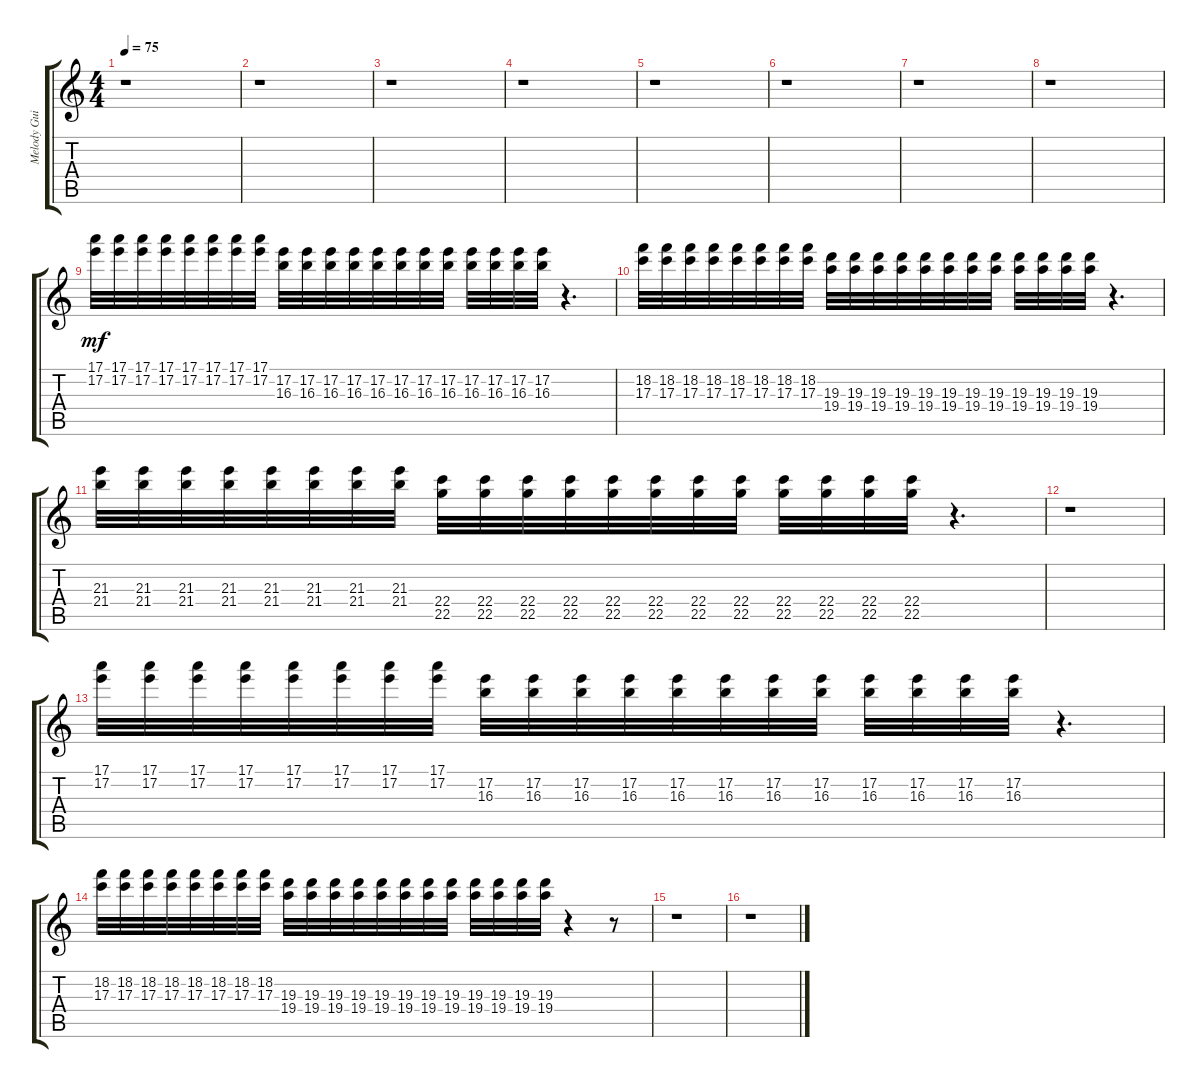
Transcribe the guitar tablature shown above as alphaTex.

\track ("Melody Guitar #3" "Melody Gui") {instrument acousticguitarsteel}
\staff {score tabs}
\tuning (E4 B3 G3 D3 A2 E2) {hide}
\ts (4 4)
\tempo 75
\clef g2
\ks c
r.1{dy mf instrument acousticguitarsteel} |
r.1 |
r.1 |
r.1 |
r.1 |
r.1 |
r.1 |
r.1 |
(17.1 17.2).32 (17.1 17.2).32 (17.1 17.2).32 (17.1 17.2).32 (17.1 17.2).32 (17.1 17.2).32 (17.1 17.2).32 (17.1 17.2).32 (17.2 16.3).32 (17.2 16.3).32 (17.2 16.3).32 (17.2 16.3).32 (17.2 16.3).32 (17.2 16.3).32 (17.2 16.3).32 (17.2 16.3).32 (17.2 16.3).32 (17.2 16.3).32 (17.2 16.3).32 (17.2 16.3).32 r.4{d} |
(18.2 17.3).32 (18.2 17.3).32 (18.2 17.3).32 (18.2 17.3).32 (18.2 17.3).32 (18.2 17.3).32 (18.2 17.3).32 (18.2 17.3).32 (19.3 19.4).32 (19.3 19.4).32 (19.3 19.4).32 (19.3 19.4).32 (19.3 19.4).32 (19.3 19.4).32 (19.3 19.4).32 (19.3 19.4).32 (19.3 19.4).32 (19.3 19.4).32 (19.3 19.4).32 (19.3 19.4).32 r.4{d} |
(21.3 21.4).32 (21.3 21.4).32 (21.3 21.4).32 (21.3 21.4).32 (21.3 21.4).32 (21.3 21.4).32 (21.3 21.4).32 (21.3 21.4).32 (22.4 22.5).32 (22.4 22.5).32 (22.4 22.5).32 (22.4 22.5).32 (22.4 22.5).32 (22.4 22.5).32 (22.4 22.5).32 (22.4 22.5).32 (22.4 22.5).32 (22.4 22.5).32 (22.4 22.5).32 (22.4 22.5).32 r.4{d} |
r.1 |
(17.1 17.2).32 (17.1 17.2).32 (17.1 17.2).32 (17.1 17.2).32 (17.1 17.2).32 (17.1 17.2).32 (17.1 17.2).32 (17.1 17.2).32 (17.2 16.3).32 (17.2 16.3).32 (17.2 16.3).32 (17.2 16.3).32 (17.2 16.3).32 (17.2 16.3).32 (17.2 16.3).32 (17.2 16.3).32 (17.2 16.3).32 (17.2 16.3).32 (17.2 16.3).32 (17.2 16.3).32 r.4{d} |
(18.2 17.3).32 (18.2 17.3).32 (18.2 17.3).32 (18.2 17.3).32 (18.2 17.3).32 (18.2 17.3).32 (18.2 17.3).32 (18.2 17.3).32 (19.3 19.4).32 (19.3 19.4).32 (19.3 19.4).32 (19.3 19.4).32 (19.3 19.4).32 (19.3 19.4).32 (19.3 19.4).32 (19.3 19.4).32 (19.3 19.4).32 (19.3 19.4).32 (19.3 19.4).32 (19.3 19.4).32 r.4 r.8 |
r.1 |
r.1
